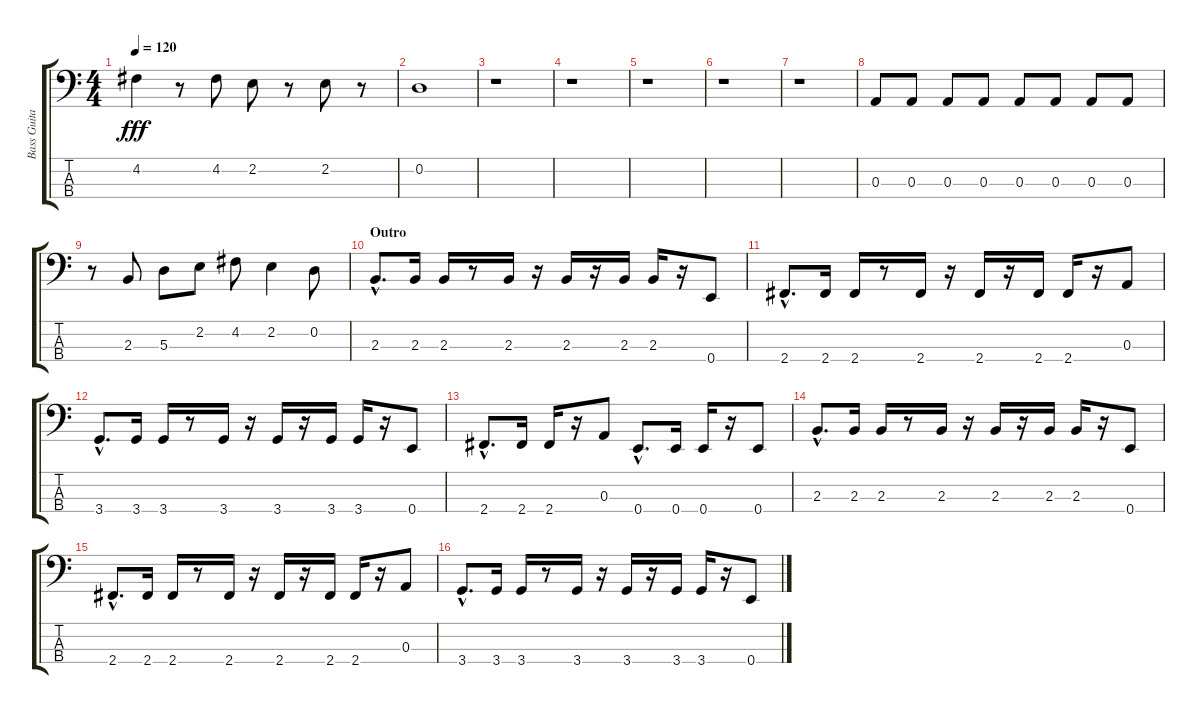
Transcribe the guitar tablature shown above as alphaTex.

\track ("Bass Guitar" "Bass Guita") {instrument electricbasspick}
\staff {score tabs}
\tuning (G2 D2 A1 E1) {hide}
\ts (4 4)
\tempo 120
\clef f4
\ks c
4.2.4{dy fff} r.8 4.2.8 2.2.8 r.8 2.2.8 r.8 |
0.2.1{volume 0} |
r.1 |
r.1 |
r.1 |
r.1 |
r.1{volume 8} |
0.3.8{volume 16} 0.3.8 0.3.8 0.3.8 0.3.8 0.3.8 0.3.8 0.3.8 |
r.8 2.3.8 5.3.8 2.2.8 4.2.8 2.2.4 0.2.8 |
\section ("" "Outro")
2.3{hac}.8{d} 2.3.16 2.3.16 r.8 2.3.16 r.16 2.3.16 r.16 2.3.16 2.3.16 r.16 0.4.8 |
2.4{hac}.8{d} 2.4.16 2.4.16 r.8 2.4.16 r.16 2.4.16 r.16 2.4.16 2.4.16 r.16 0.3.8 |
3.4{hac}.8{d} 3.4.16 3.4.16 r.8 3.4.16 r.16 3.4.16 r.16 3.4.16 3.4.16 r.16 0.4.8 |
2.4{hac}.8{d} 2.4.16 2.4.16 r.16 0.3.8 0.4{hac}.8{d} 0.4.16 0.4.16 r.16 0.4.8 |
2.3{hac}.8{d} 2.3.16 2.3.16 r.8 2.3.16 r.16 2.3.16 r.16 2.3.16 2.3.16 r.16 0.4.8 |
2.4{hac}.8{d} 2.4.16 2.4.16 r.8 2.4.16 r.16 2.4.16 r.16 2.4.16 2.4.16 r.16 0.3.8 |
3.4{hac}.8{d} 3.4.16 3.4.16 r.8 3.4.16 r.16 3.4.16 r.16 3.4.16 3.4.16 r.16 0.4.8
